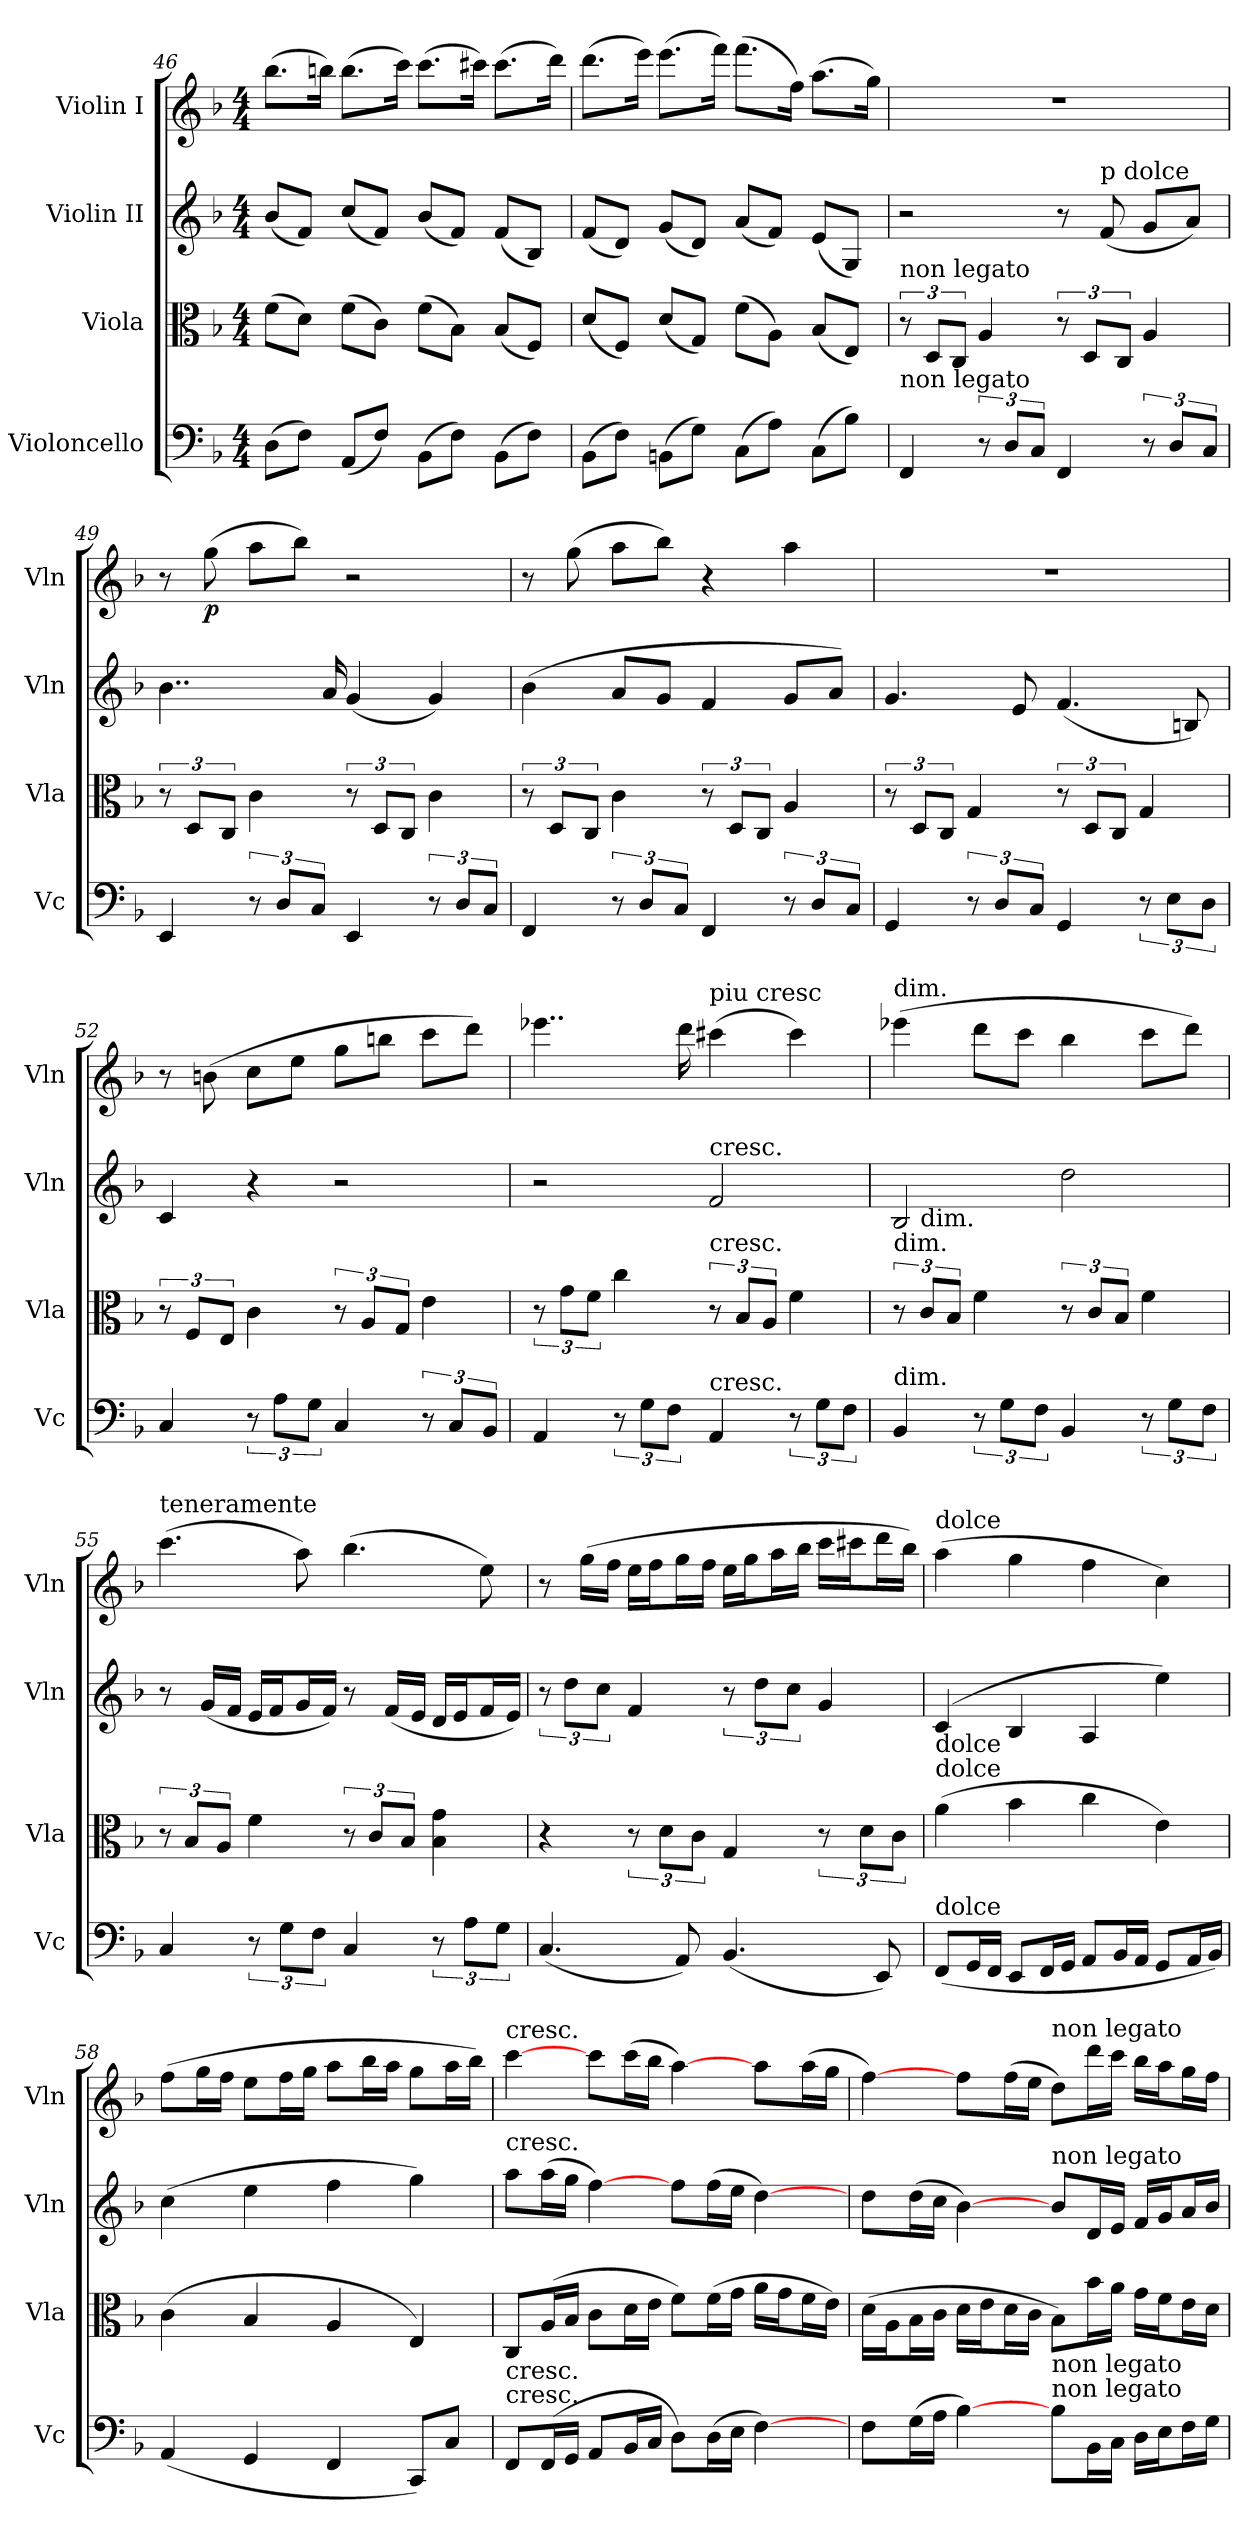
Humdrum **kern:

**kern	**kern	**kern	**kern	**dynam
*part4	*part3	*part2	*part1	*part1
*staff4	*staff3	*staff2	*staff1	*staff1
*I"Violoncello	*I"Viola	*I"Violin II	*I"Violin I	*
*I'Vc	*I'Vla	*I'Vln	*I'Vln	*
*clefF4	*clefC3	*clefG2	*clefG2	*
*k[b-]	*k[b-]	*k[b-]	*k[b-]	*
*F:	*F:	*F:	*F:	*
*M4/4	*M4/4	*M4/4	*M4/4	*
=46	=46	=46	=46	=46
(8D\L	(8f\L	(8b-/L	(8.bb-\L	.
8F\J)	8d\J)	8f/J)	.	.
.	.	.	16bbn\Jk)	.
(8AA/L	(8f\L	(8cc/L	(8.bb\L	.
8F/J)	8c\J)	8f/J)	.	.
.	.	.	16ccc\Jk)	.
(8BB-\L	(8f\L	(8b-/L	(8.ccc\L	.
8F\J)	8B-\J)	8f/J)	.	.
.	.	.	16ccc#X\Jk)	.
(8BB-\L	(8B-/L	(8f/L	(8.ccc#\L	.
8F\J)	8F/J)	8B-/J)	.	.
.	.	.	16ddd\Jk)	.
=47	=47	=47	=47	=47
(8BB-\L	(8d/L	(8f/L	(8.ddd\L	.
8F\J)	8F/J)	8d/J)	.	.
.	.	.	16eee\Jk)	.
(8BBn\L	(8d/L	(8g/L	(8.eee\L	.
8G\J)	8G/J)	8d/J)	.	.
.	.	.	16fff\Jk)	.
(8C\L	(8f\L	(8a/L	(8.fff\L	.
8A\J)	8A\J)	8f/J)	.	.
.	.	.	16ff\Jk)	.
(8C\L	(8B-/L	(8e/L	(8.aa\L	.
8B-\J)	8E/J)	8G/J)	.	.
.	.	.	16gg\Jk)	.
=48	=48	=48	=48	=48
!	!LO:TX:a:t=non legato	!	!	!
!LO:TX:a:t=non legato	!	!	!	!
4FF	12r	2r	1r	.
.	12D/L	.	.	.
.	12C/J	.	.	.
12r	4A	.	.	.
12D/L	.	.	.	.
12C/J	.	.	.	.
4FF	12r	8r	.	.
.	12D/L	.	.	.
!	!	!LO:TX:a:t=p dolce	!	!
.	.	(8f	.	.
.	12C/J	.	.	.
12r	4A	8g/L	.	.
12D/L	.	.	.	.
.	.	8a/J)	.	.
12C/J	.	.	.	.
=49	=49	=49	=49	=49
4EE	12r	4..b-	8r	.
.	12D/L	.	.	.
.	.	.	(8gg	p
.	12C/J	.	.	.
12r	4c	.	8aa\L	.
12D/L	.	.	.	.
.	.	.	8bb-\J)	.
12C/J	.	.	.	.
.	.	16a	.	.
4EE	12r	(4g	2r	.
.	12D/L	.	.	.
.	12C/J	.	.	.
12r	4c	4g)	.	.
12D/L	.	.	.	.
12C/J	.	.	.	.
=50	=50	=50	=50	=50
4FF	12r	(4b-	8r	.
.	12D/L	.	.	.
.	.	.	(8gg	.
.	12C/J	.	.	.
12r	4c	8a/L	8aa\L	.
12D/L	.	.	.	.
.	.	8g/J	8bb-\J)	.
12C/J	.	.	.	.
4FF	12r	4f	4r	.
.	12D/L	.	.	.
.	12C/J	.	.	.
12r	4A	8g/L	4aa	.
12D/L	.	.	.	.
.	.	8a/J)	.	.
12C/J	.	.	.	.
=51	=51	=51	=51	=51
4GG	12r	4.g	1r	.
.	12D/L	.	.	.
.	12C/J	.	.	.
12r	4G	.	.	.
12D/L	.	.	.	.
.	.	8e	.	.
12C/J	.	.	.	.
4GG	12r	(4.f	.	.
.	12D/L	.	.	.
.	12C/J	.	.	.
12r	4G	.	.	.
12E\L	.	.	.	.
.	.	8Bn)	.	.
12D\J	.	.	.	.
=52	=52	=52	=52	=52
4C	12r	4c	8r	.
.	12F/L	.	.	.
.	.	.	(8bn	.
.	12E/J	.	.	.
12r	4c	4r	8cc\L	.
12A\L	.	.	.	.
.	.	.	8ee\J	.
12G\J	.	.	.	.
4C	12r	2r	8gg\L	.
.	12A/L	.	.	.
.	.	.	8bbn\J	.
.	12G/J	.	.	.
12r	4e	.	8ccc\L	.
12C/L	.	.	.	.
.	.	.	8ddd\J)	.
12BB-/J	.	.	.	.
=53	=53	=53	=53	=53
4AA	12r	2r	4..eee-X	.
.	12g\L	.	.	.
.	12f\J	.	.	.
12r	4cc	.	.	.
12G\L	.	.	.	.
12F\J	.	.	.	.
.	.	.	16ddd	.
!	!	!	!LO:TX:a:t=piu cresc	!
!	!	!LO:TX:a:t=cresc.	!	!
!	!LO:TX:a:t=cresc.	!	!	!
!LO:TX:a:t=cresc.	!	!	!	!
4AA	12r	2f	(4ccc#X	.
.	12B-/L	.	.	.
.	12A/J	.	.	.
12r	4f	.	4ccc#)	.
12G\L	.	.	.	.
12F\J	.	.	.	.
=54	=54	=54	=54	=54
!	!	!	!LO:TX:a:t=dim.	!
!	!LO:TX:a:t=dim.	!	!	!
!LO:TX:a:t=dim.	!	!	!	!
4BB-	12r	2B-	(4eee-X	.
!	!LO:TX:a:t=dim.	!	!	!
.	12c/L	.	.	.
.	12B-/J	.	.	.
12r	4f	.	8ddd\L	.
12G\L	.	.	.	.
.	.	.	8ccc\J	.
12F\J	.	.	.	.
4BB-	12r	2dd	4bb-	.
.	12c/L	.	.	.
.	12B-/J	.	.	.
12r	4f	.	8ccc\L	.
12G\L	.	.	.	.
.	.	.	8ddd\J)	.
12F\J	.	.	.	.
=55	=55	=55	=55	=55
!	!	!	!LO:TX:a:t=teneramente	!
4C	12r	8r	(4.ccc	.
.	12B-/L	.	.	.
.	.	(16g/LL	.	.
.	12A/J	.	.	.
.	.	16f/JJ	.	.
12r	4f	16e/LL	.	.
.	.	16f/J	.	.
12G\L	.	.	.	.
.	.	16g/L	8aa)	.
12F\J	.	.	.	.
.	.	16f/JJ)	.	.
4C	12r	8r	(4.bb-	.
.	12c/L	.	.	.
.	.	(16f/LL	.	.
.	12B-/J	.	.	.
.	.	16e/JJ	.	.
12r	4B- 4g	16d/LL	.	.
.	.	16e/J	.	.
12A\L	.	.	.	.
.	.	16f/L	8ee)	.
12G\J	.	.	.	.
.	.	16e/JJ)	.	.
=56	=56	=56	=56	=56
(4.C	4r	12r	8r	.
.	.	12dd\L	.	.
.	.	.	(16gg\LL	.
.	.	12cc\J	.	.
.	.	.	16ff\JJ	.
.	12r	4f	16ee\LL	.
.	.	.	16ff\J	.
.	12d\L	.	.	.
8AA)	.	.	16gg\L	.
.	12c\J	.	.	.
.	.	.	16ff\JJ	.
(4.BB-	4G	12r	16ee\LL	.
.	.	.	16gg\J	.
.	.	12dd\L	.	.
.	.	.	16aa\L	.
.	.	12cc\J	.	.
.	.	.	16bb-\JJ	.
.	12r	4g	16ccc\LL	.
.	.	.	16ccc#X\J	.
.	12d\L	.	.	.
8EE)	.	.	16ddd\L	.
.	12c\J	.	.	.
.	.	.	16bb-\JJ)	.
=57	=57	=57	=57	=57
!	!	!	!LO:TX:a:t=dolce	!
!	!LO:TX:a:t=dolce	!	!	!
!	!LO:TX:a:t=dolce	!	!	!
!LO:TX:a:t=dolce	!	!	!	!
(8FF/L	(4a	(4c	(4aa	.
16GG/L	.	.	.	.
16FF/JJ	.	.	.	.
8EE/L	4b-	4B-	4gg	.
16FF/L	.	.	.	.
16GG/JJ	.	.	.	.
8AA/L	4cc	4A	4ff	.
16BB-/L	.	.	.	.
16AA/JJ	.	.	.	.
8GG/L	4e)	4ee)	4cc)	.
16AA/L	.	.	.	.
16BB-/JJ)	.	.	.	.
=58	=58	=58	=58	=58
(4AA	(4c	(4cc	(8ff\L	.
.	.	.	16gg\L	.
.	.	.	16ff\JJ	.
4GG	4B-	4ee	8ee\L	.
.	.	.	16ff\L	.
.	.	.	16gg\JJ	.
4FF	4A	4ff	8aa\L	.
.	.	.	16bb-\L	.
.	.	.	16aa\JJ	.
8CC/L)	4E)	4gg)	8gg\L	.
8C/J	.	.	16aa\L	.
.	.	.	16bb-\JJ)	.
=59	=59	=59	=59	=59
!	!	!	!LO:TX:a:t=cresc.	!
!	!	!LO:TX:a:t=cresc.	!	!
!LO:TX:a:t=cresc.	!	!	!	!
!LO:TX:a:t=cresc.	!	!	!	!
8FF/L	8C/L	8aa\L	[4ccc	.
(16FF/L	(16A/L	(16aa\L	.	.
16GG/JJ	16B-/JJ	16gg\JJ	.	.
8AA/L	8c\L	[4ff)	8ccc\L	.
16BB-/L	16d\L	.	(16ccc\L	.
16C/JJ	16e\JJ	.	16bb-\JJ	.
8D\L)	8f\L)	8ff\L	[4aa)	.
(16D\L	(16f\L	(16ff\L	.	.
16E\JJ	16g\JJ	16ee\JJ	.	.
[4F)	16a\LL	[4dd)	8aa\L	.
.	16g\J	.	.	.
.	16f\L	.	(16aa\L	.
.	16e\JJ)	.	16gg\JJ	.
=60	=60	=60	=60	=60
8F\L	(16d\LL	8dd\L	[4ff)	.
.	16A\J	.	.	.
(16G\L	16B-\L	(16dd\L	.	.
16A\JJ	16c\JJ	16cc\JJ	.	.
[4B-)	16d\LL	[4b-)	8ff\L	.
.	16e\J	.	.	.
.	16d\L	.	(16ff\L	.
.	16c\JJ	.	16ee\JJ	.
!	!	!	!LO:TX:a:t=non legato	!
!	!	!LO:TX:a:t=non legato	!	!
!LO:TX:a:t=non legato	!	!	!	!
!LO:TX:a:t=non legato	!	!	!	!
8B-\L	8B-\L)	8b-/L	8dd\L)	.
16BB-\L	16b-\L	16d/L	16ddd\L	.
16C\JJ	16a\JJ	16e/JJ	16ccc\JJ	.
16D\LL	16g\LL	16f/LL	16bb-\LL	.
16E\J	16f\J	16g/J	16aa\J	.
16F\L	16e\L	16a/L	16gg\L	.
16G\JJ	16d\JJ	16b-/JJ	16ff\JJ	.
=	=	=	=	=
*-	*-	*-	*-	*-
